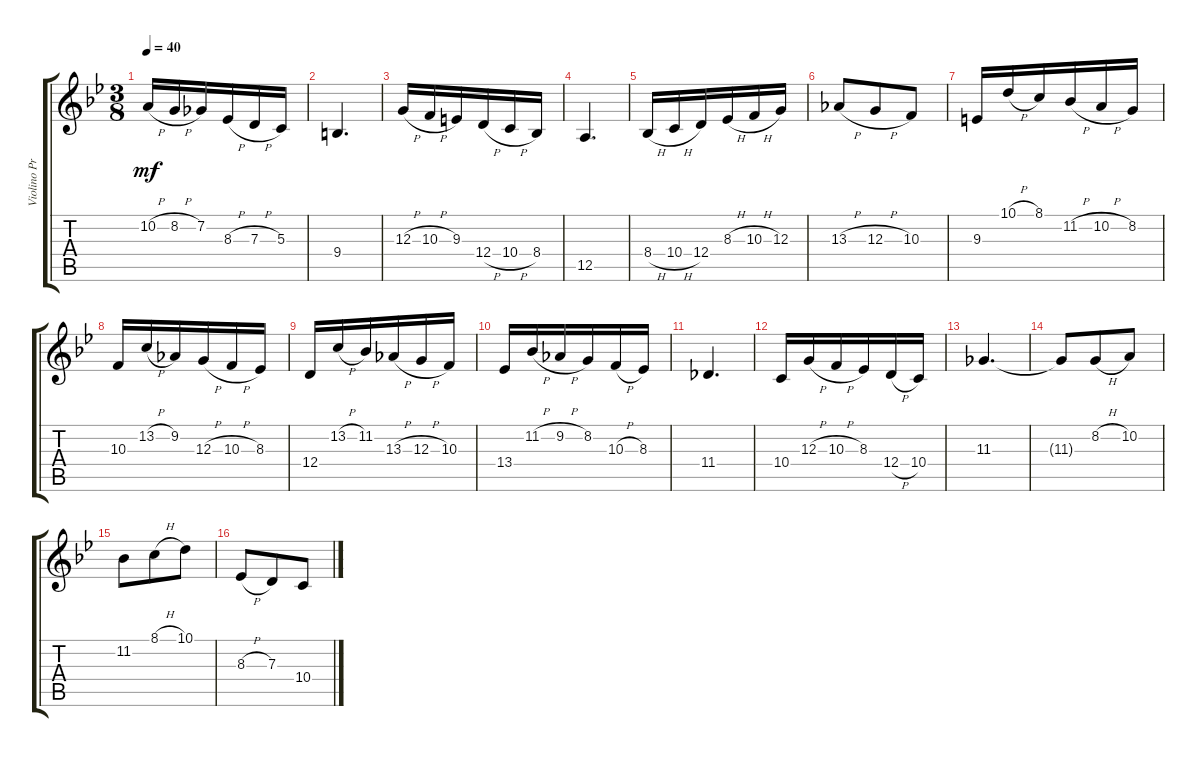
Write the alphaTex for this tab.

\track ("Violino Principale" "Violino Pr") {instrument violin}
\staff {score tabs}
\tuning (E4 B3 G3 D3 A2 E2) {hide}
\ts (3 8)
\tempo 40
\clef g2
\ks bb
10.2{h}.16{dy mf} 8.2{h}.16 7.2.16 8.3{h}.16 7.3{h}.16 5.3.16 |
9.4.4{d} |
12.3{h}.16 10.3{h}.16 9.3.16 12.4{h}.16 10.4{h}.16 8.4.16 |
12.5.4{d} |
8.4{h}.16 10.4{h}.16 12.4.16 8.3{h}.16 10.3{h}.16 12.3.16 |
13.3{h}.8 12.3{h}.8 10.3.8 |
9.3.16 10.1{h}.16 8.1.16 11.2{h}.16 10.2{h}.16 8.2.16 |
10.3.16 13.2{h}.16 9.2.16 12.3{h}.16 10.3{h}.16 8.3.16 |
12.4.16 13.2{h}.16 11.2.16 13.3{h}.16 12.3{h}.16 10.3.16 |
13.4.16 11.2{h}.16 9.2{h}.16 8.2.16 10.3{h}.16 8.3.16 |
11.4.4{d} |
10.4.16 12.3{h}.16 10.3{h}.16 8.3.16 12.4{h}.16 10.4.16 |
11.3.4{d} |
11.3{t}.8 8.2{h}.8 10.2.8 |
11.2.8 8.1{h}.8 10.1.8 |
8.3{h}.8 7.3.8 10.4.8
